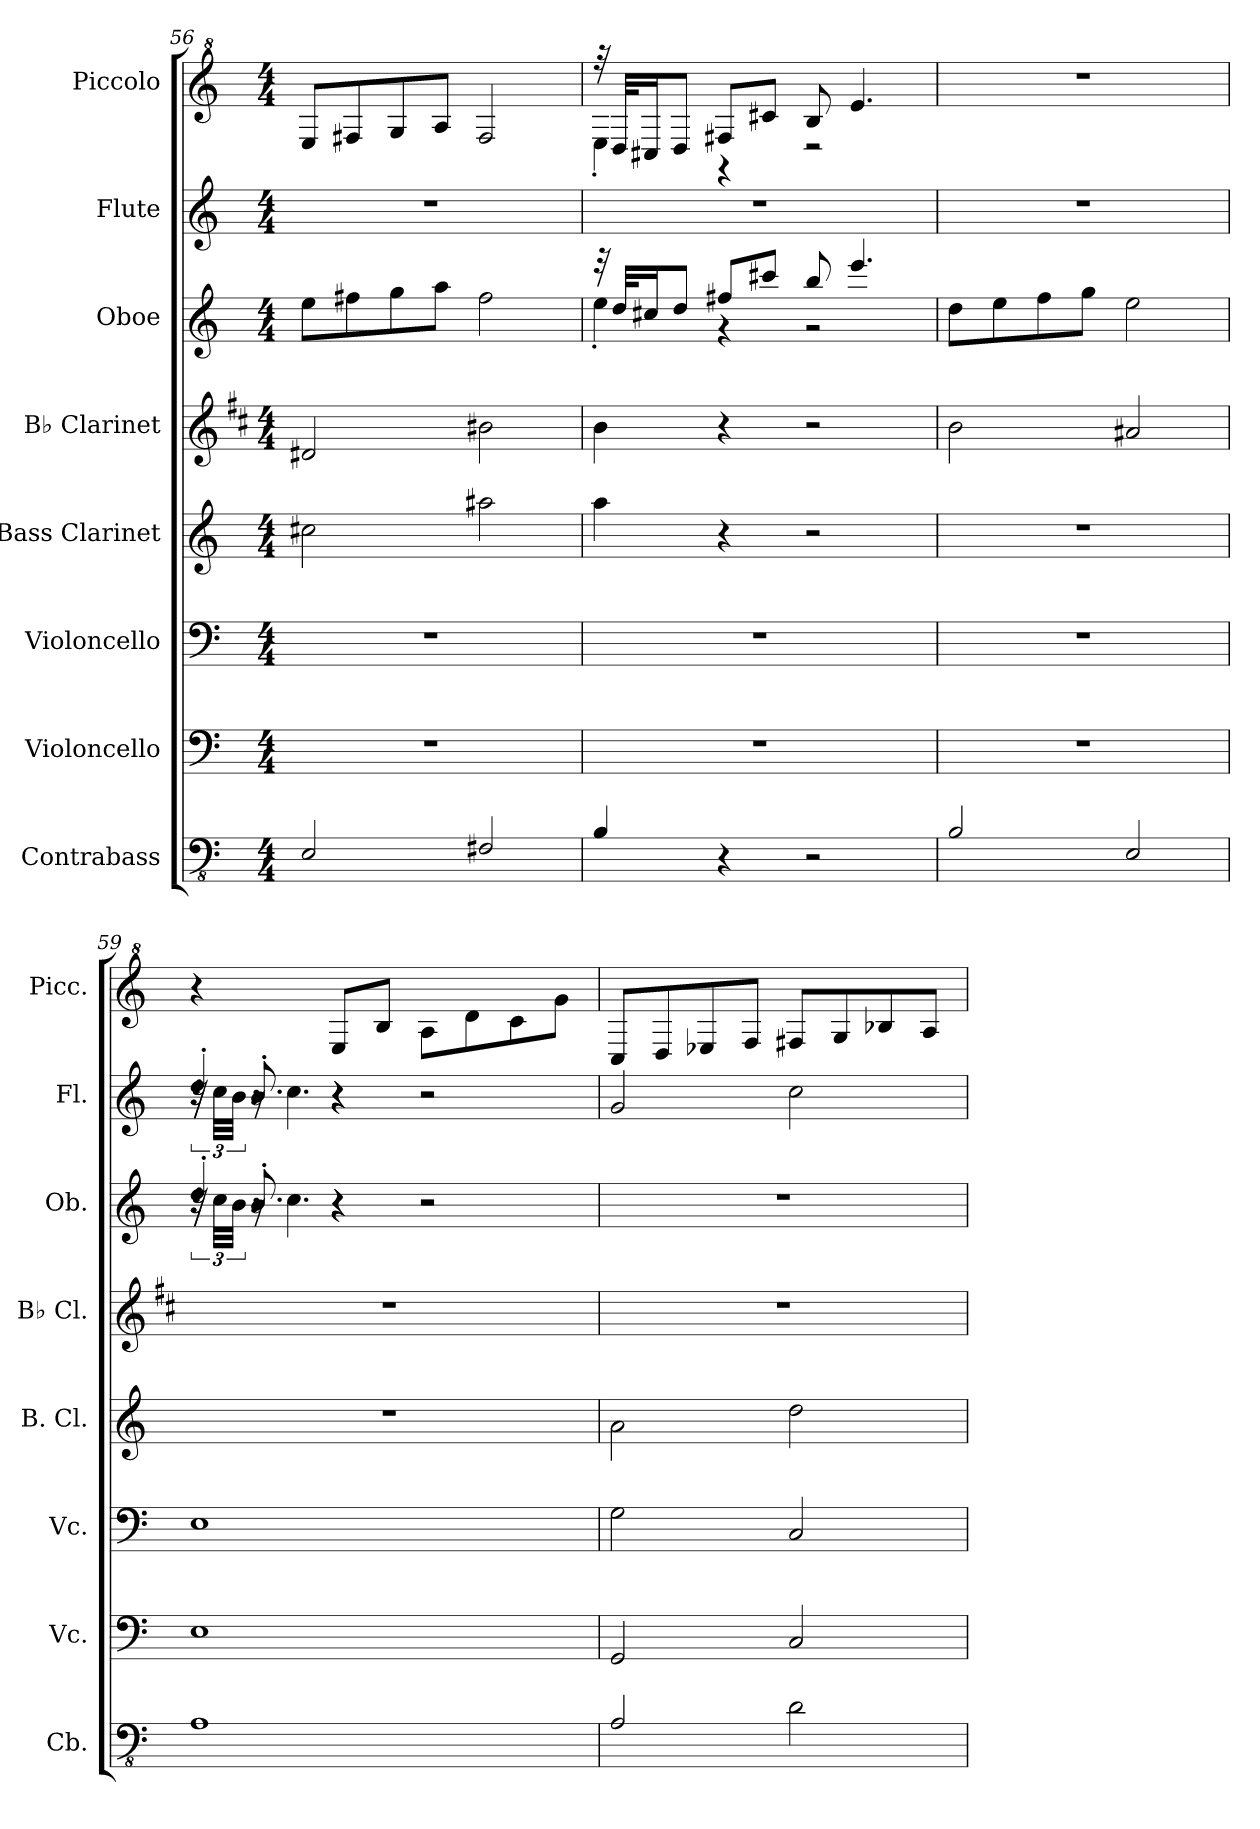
**kern	**kern	**kern	**kern	**kern	**kern	**kern	**kern
*part8	*part7	*part6	*part5	*part4	*part3	*part2	*part1
*staff8	*staff7	*staff6	*staff5	*staff4	*staff3	*staff2	*staff1
*I"Contrabass	*I"Violoncello	*I"Violoncello	*I"Bass Clarinet	*I"B♭ Clarinet	*I"Oboe	*I"Flute	*I"Piccolo
*I'Cb.	*I'Vc.	*I'Vc.	*I'B. Cl.	*I'B♭ Cl.	*I'Ob.	*I'Fl.	*I'Picc.
!!LO:PB:g=z
*clefFv4	*clefF4	*clefF4	*clefG2	*clefG2	*clefG2	*clefG2	*clefG^2
*ITrd7c12	*	*	*ITrd8c14	*ITrd1c2	*	*	*ITrd-7c-12
*k[]	*k[]	*k[]	*k[]	*k[]	*k[]	*k[]	*k[]
*M4/4	*M4/4	*M4/4	*M4/4	*M4/4	*M4/4	*M4/4	*M4/4
=56	=56	=56	=56	=56	=56	=56	=56
2EEE/	1r	1r	2c#X\	2c#X/	8ee\L	1r	8ee/L
.	.	.	.	.	8ff#X\	.	8ff#X/
.	.	.	.	.	8gg\	.	8gg/
.	.	.	.	.	8aa\J	.	8aa/J
2FFF#X/	.	.	2a#X\	2a#X\	2ff#\	.	2ff#/
=57	=57	=57	=57	=57	=57	=57	=57
*	*	*	*	*	*^	*	*^
4BBB/	1r	1r	4a\	4a\	32r	4ee'\	1r	32r	4ee'\
.	.	.	.	.	32dd/KLL	.	.	32dd/KLL	.
.	.	.	.	.	16cc#X/J	.	.	16cc#X/J	.
.	.	.	.	.	8dd/J	.	.	8dd/J	.
4r	.	.	4r	4r	8ff#X/L	4r	.	8ff#X/L	4r
.	.	.	.	.	8ccc#X/J	.	.	8ccc#X/J	.
2r	.	.	2r	2r	8bb/	2r	.	8bb/	2r
.	.	.	.	.	4.eee/	.	.	4.eee/	.
*	*	*	*	*	*v	*v	*	*v	*v
=58	=58	=58	=58	=58	=58	=58	=58
2BBB/	1r	1r	1r	2a\	8dd\L	1r	1r
.	.	.	.	.	8ee\	.	.
.	.	.	.	.	8ff\	.	.
.	.	.	.	.	8gg\J	.	.
2EEE/	.	.	.	2g#X/	2ee\	.	.
=59	=59	=59	=59	=59	=59	=59	=59
*	*	*	*	*	*^	*^	*
*	*	*	*	*	*	*^	*	*^	*
1AAA	1E	1E	1r	1r	4dd'/	48r	16r	4dd'/	48r	16r	4r
.	.	.	.	.	.	48cc\LLL	.	.	48cc\LLL	.	.
.	.	.	.	.	.	48b\JJJ	.	.	48b\JJJ	.	.
.	.	.	.	.	.	16r	8.b'/	.	16r	8.b'/	.
.	.	.	.	.	.	4.cc\	.	.	4.cc\	.	.
.	.	.	.	.	4r	.	4r	4r	.	4r	8ee/L
.	.	.	.	.	.	.	.	.	.	.	8bb/J
.	.	.	.	.	2r	2r	2r	2r	2r	2r	8aa\L
.	.	.	.	.	.	.	.	.	.	.	8ddd\
.	.	.	.	.	.	.	.	.	.	.	8ccc\
.	.	.	.	.	.	.	.	.	.	.	8ggg\J
*	*	*	*	*	*v	*v	*v	*	*	*	*
*	*	*	*	*	*	*v	*v	*v	*
!!LO:PB:g=z
=60	=60	=60	=60	=60	=60	=60	=60
2AAA/	2GG/	2G\	2A\	1r	1r	2g/	8cc/L
.	.	.	.	.	.	.	8dd/
.	.	.	.	.	.	.	8ee-X/
.	.	.	.	.	.	.	8ff/J
2DD\	2C/	2C/	2d\	.	.	2cc\	8ff#X/L
.	.	.	.	.	.	.	8gg/
.	.	.	.	.	.	.	8bb-X/
.	.	.	.	.	.	.	8aa/J
=	=	=	=	=	=	=	=
*-	*-	*-	*-	*-	*-	*-	*-
